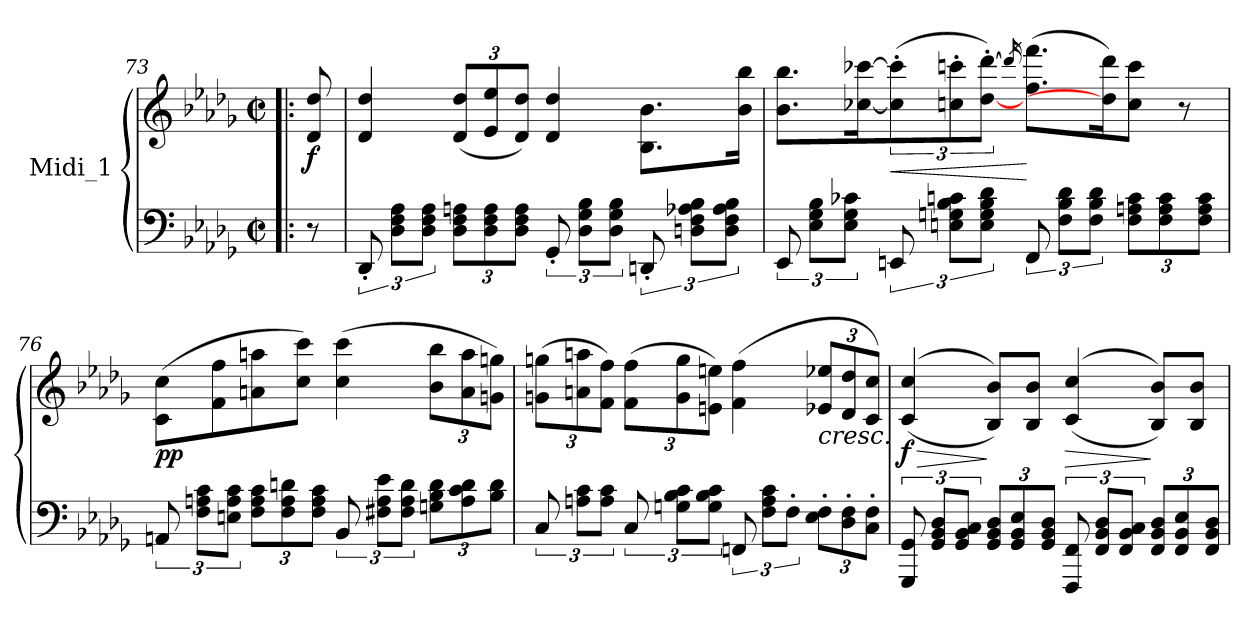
**kern	**kern	**dynam
*part1	*part1	*part1
*staff2	*staff1	*staff1/2
*I"Midi_1	*	*
*clefF4	*clefG2	*
*k[b-e-a-d-g-]	*k[b-e-a-d-g-]	*
*D-:	*D-:	*
*M2/2	*M2/2	*
*met(c|)	*met(c|)	*
=73!|:	=73!|:	=73!|:
!	!	!LO:DY:b
8r	8d-/ 8dd-/	f
=74	=74	=74
12DD-'/	4d-/ 4dd-/	.
12D-\ 12F\ 12A-\L	.	.
12D-\ 12F\ 12A-\J	.	.
*Xbrackettup	*Xbrackettup	*
12D-\ 12F\ 12An\L	(12d-/ 12dd-/L	.
12D-\ 12F\ 12A\	12e-/ 12ee-/	.
12D-\ 12F\ 12A\J	12d-/ 12dd-/J)	.
*brackettup	*	*
12GG-'/	4d-/ 4dd-/	.
12D-\ 12G-\ 12B-\L	.	.
12D-\ 12G-\ 12B-\J	.	.
12DDn'/	8.B-\ 8.b-\L	.
12Dn\ 12F\ 12A-X\ 12B-\L	.	.
12D\ 12F\ 12A-\ 12B-\J	.	.
.	16b-\ 16bb-\Jk	.
!!LO:LB:g=z
=75	=75	=75
12EE-/	8.b-\ 8.bb-\L	.
12E-\ 12G-\ 12B-\L	.	.
12E-\ 12G-\ 12c-X\J	.	.
.	[16cc-X\ [16ccc-X\K	.
*	*brackettup	*
!	!	!LO:HP:b
12EEn/	(>12cc-\]' 12ccc-\]'	<
12En\ 12Gn\ 12B-\ 12cn\L	12ccn\' 12cccn\'	.
12E\ 12G\ 12B-\ 12d-i\J	[12dd-\' [12ddd-\'J)	.
.	16qddd-/]	.
12FF/	(>8.ff\ 8.fff\L	[
12F\ 12B-\ 12d-\L	.	.
12F\ 12B-\ 12d-\J	.	.
.	16dd-\] 16ddd-\K)	.
*Xbrackettup	*	*
12F\ 12An\ 12c\L	8cc\ 8ccc\J	.
12F\ 12A\ 12c\	.	.
.	8r	.
12F\ 12A\ 12c\J	.	.
!!LO:LB:g=z
=76	=76	=76
*brackettup	*	*
!	!	!LO:DY:b
12AAn/	(>8c\ 8cc\L	pp
12F\ 12An\ 12c\L	.	.
.	8f\ 8ff\	.
12En\ 12A\ 12c\J	.	.
*Xbrackettup	*	*
12F\ 12A\ 12c\L	8an\ 8aan\	.
12F\ 12A\ 12dn\	.	.
.	8cc\ 8ccc\J)	.
12F\ 12A\ 12c\J	.	.
*brackettup	*	*
12BB-/	(>4cc\ 4ccc\	.
12F#X\ 12A\ 12e-i\L	.	.
12F#\ 12A\ 12d\J	.	.
*Xbrackettup	*Xbrackettup	*
12Gn\ 12B-\ 12d\L	12b-\ 12bb-\L	.
12A\ 12c\ 12d\	12a\ 12aa\	.
12B-\ 12d\J	12gn\ 12ggn\J)	.
=77	=77	=77
*brackettup	*	*
12C/	(>12gn\ 12ggn\L	.
12An\ 12c\L	12an\ 12aan\	.
12A\ 12c\J	12f\ 12ff\J)	.
12C/	(>12f\ 12ff\L	.
12Gn\ 12B-\ 12c\L	12g\ 12gg\	.
12G\ 12B-\ 12c\J	12en\ 12een\J)	.
12FFni/	(>4f\ 4ff\	.
12F\ 12A\ 12c\L	.	.
12F'\J	.	.
*Xbrackettup	*	*
!	!LO:TX:b:i:t=cresc.	!
12E-i\' 12F\'L	12e-X/ 12ee-X/L	.
12D-\' 12F\'	12d-/ 12dd-/	.
12C\' 12F\'J	12c/ 12cc/J)	.
!!LO:LB:g=z
=78	=78	=78
*brackettup	*	*
!	!	!LO:HP:b
!	!	!LO:DY:n=1:b
12GGG-i/ 12GG-i/	((>4c/ 4cc/	> f
12GG-/ 12BB-/ 12D-/L	.	.
12GG-/ 12BB-/ 12C/J	.	.
*Xbrackettup	*	*
12GG-/ 12BB-/ 12D-/L	8B-/ 8b-/L))	]
12GG-/ 12BB-/ 12E-/	.	.
.	8B-/ 8b-/J	.
12GG-/ 12BB-/ 12D-/J	.	.
*brackettup	*	*
!	!	!LO:HP:b
12FFF/ 12FF/	((>4c/ 4cc/	>
12FF/ 12BB-/ 12D-/L	.	.
12FF/ 12BB-/ 12C/J	.	.
*Xbrackettup	*	*
12FF/ 12BB-/ 12D-/L	8B-/ 8b-/L))	]
12FF/ 12BB-/ 12E-/	.	.
.	8B-/ 8b-/J	.
12FF/ 12BB-/ 12D-/J	.	.
=	=	=
*-	*-	*-
